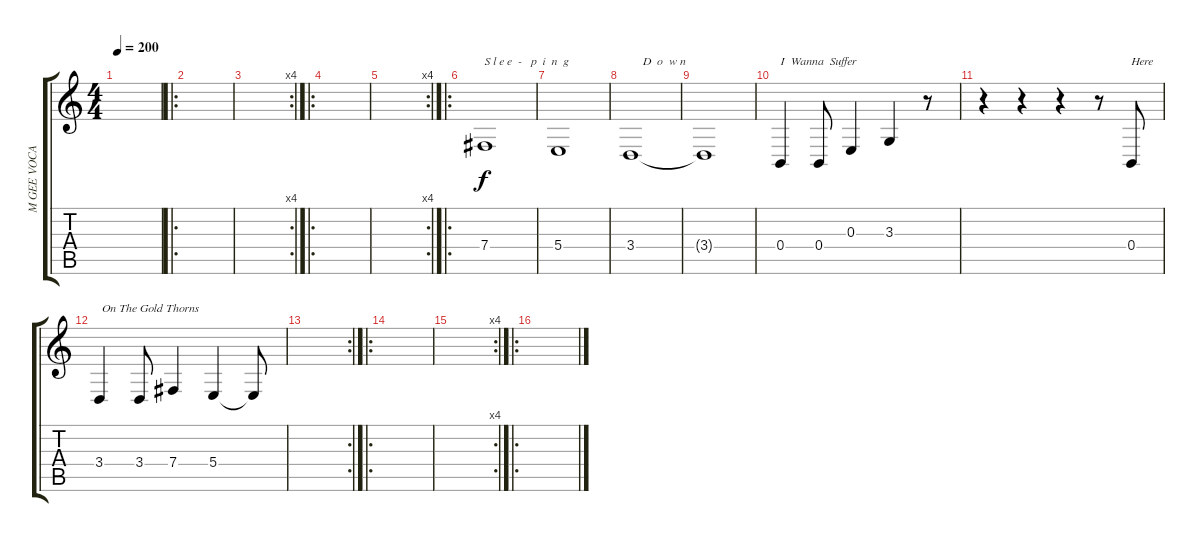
\track ("M GEE VOCAL" "M GEE VOCA") {instrument lead6voice}
\staff {score tabs}
\tuning (Db4 Ab3 E3 B2 Gb2 B1) {hide}
\ts (4 4)
\tempo 200
\clef g2
\ks c
|
\ro
|
\rc 4
|
\ro
|
\rc 4
|
\ro
7.4.1{txt "S l e e  -   p  i  n  g "} |
5.4.1 |
3.4.1{txt "    D  o  w n  "} |
3.4{t}.1 |
0.4.4{txt "I  Wanna  Suffer"} 0.4.8 0.3.4 3.3.4 r.8 |
r.4 r.4 r.4 r.8 0.4.8{txt "Here"} |
3.4.4{txt " On The Gold Thorns"} 3.4.8 7.4.4 5.4.4 5.4{t}.8 |
\rc 2
|
\ro
|
\rc 4
|
\ro
